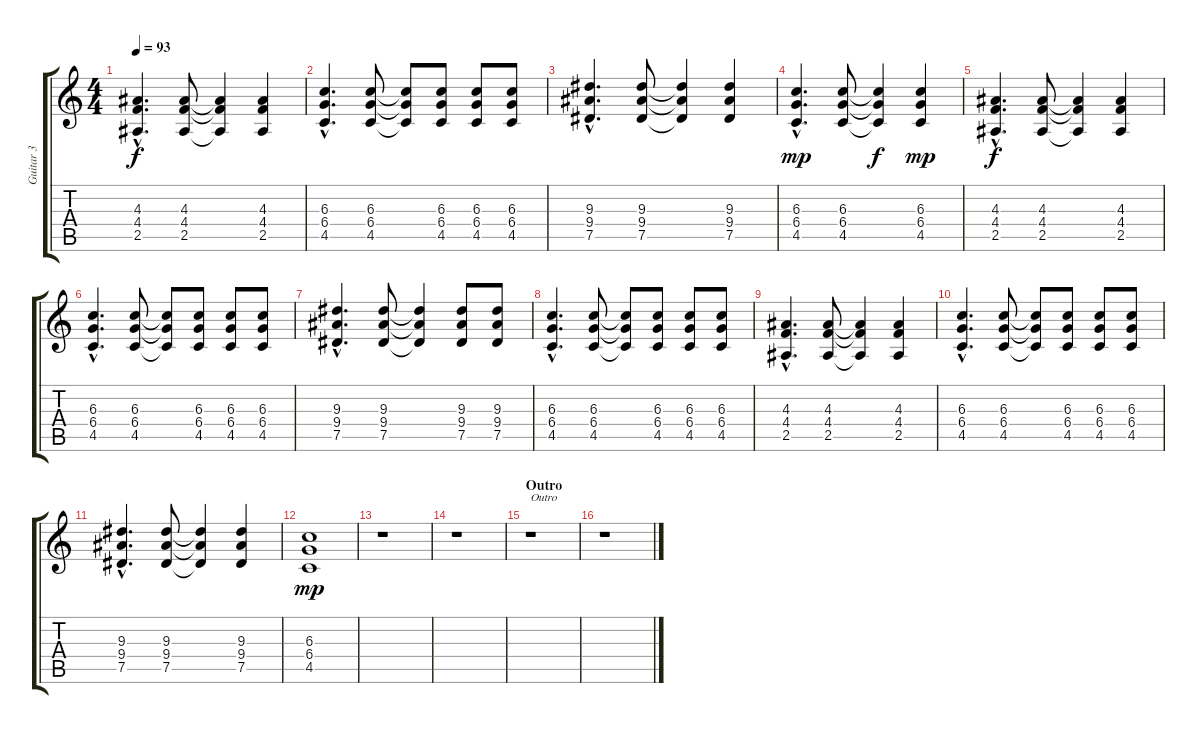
\track ("Guitar 3" "Guitar 3") {instrument distortionguitar}
\staff {score tabs}
\tuning (Eb4 Bb3 Gb3 Db3 Ab2 Eb2) {hide}
\ts (4 4)
\tempo 93
\clef g2
\ks c
(4.3{hac} 4.4{hac} 2.5{hac}).4{d dy f} (4.3 4.4 2.5).8 (4.3{t} 4.4{t} 2.5{t}).4 (4.3 4.4 2.5).4 |
(6.3{hac} 6.4{hac} 4.5{hac}).4{d} (6.3 6.4 4.5).8 (6.3{t} 6.4{t} 4.5{t}).8 (6.3 6.4 4.5).8 (6.3 6.4 4.5).8 (6.3 6.4 4.5).8 |
(9.3{hac} 9.4{hac} 7.5{hac}).4{d} (9.3 9.4 7.5).8 (9.3{t} 9.4{t} 7.5{t}).4 (9.3 9.4 7.5).4 |
(6.3{hac} 6.4{hac} 4.5{hac}).4{d dy mp} (6.3 6.4 4.5).8 (6.3{t} 6.4{t} 4.5{t}).4{dy f} (6.3 6.4 4.5).4{dy mp} |
(4.3{hac} 4.4{hac} 2.5{hac}).4{d dy f} (4.3 4.4 2.5).8 (4.3{t} 4.4{t} 2.5{t}).4 (4.3 4.4 2.5).4 |
(6.3{hac} 6.4{hac} 4.5{hac}).4{d} (6.3 6.4 4.5).8 (6.3{t} 6.4{t} 4.5{t}).8 (6.3 6.4 4.5).8 (6.3 6.4 4.5).8 (6.3 6.4 4.5).8 |
(9.3{hac} 9.4{hac} 7.5{hac}).4{d} (9.3 9.4 7.5).8 (9.3{t} 9.4{t} 7.5{t}).4 (9.3 9.4 7.5).8 (9.3 9.4 7.5).8 |
(6.3{hac} 6.4{hac} 4.5{hac}).4{d} (6.3 6.4 4.5).8 (6.3{t} 6.4{t} 4.5{t}).8 (6.3 6.4 4.5).8 (6.3 6.4 4.5).8 (6.3 6.4 4.5).8 |
(4.3{hac} 4.4{hac} 2.5{hac}).4{d} (4.3 4.4 2.5).8 (4.3{t} 4.4{t} 2.5{t}).4 (4.3 4.4 2.5).4 |
(6.3{hac} 6.4{hac} 4.5{hac}).4{d} (6.3 6.4 4.5).8 (6.3{t} 6.4{t} 4.5{t}).8 (6.3 6.4 4.5).8 (6.3 6.4 4.5).8 (6.3 6.4 4.5).8 |
(9.3{hac} 9.4{hac} 7.5{hac}).4{d} (9.3 9.4 7.5).8 (9.3{t} 9.4{t} 7.5{t}).4 (9.3 9.4 7.5).4 |
(6.3 6.4 4.5).1{dy mp} |
r.1 |
r.1 |
\section ("" "Outro")
r.1{txt "Outro"} |
r.1
